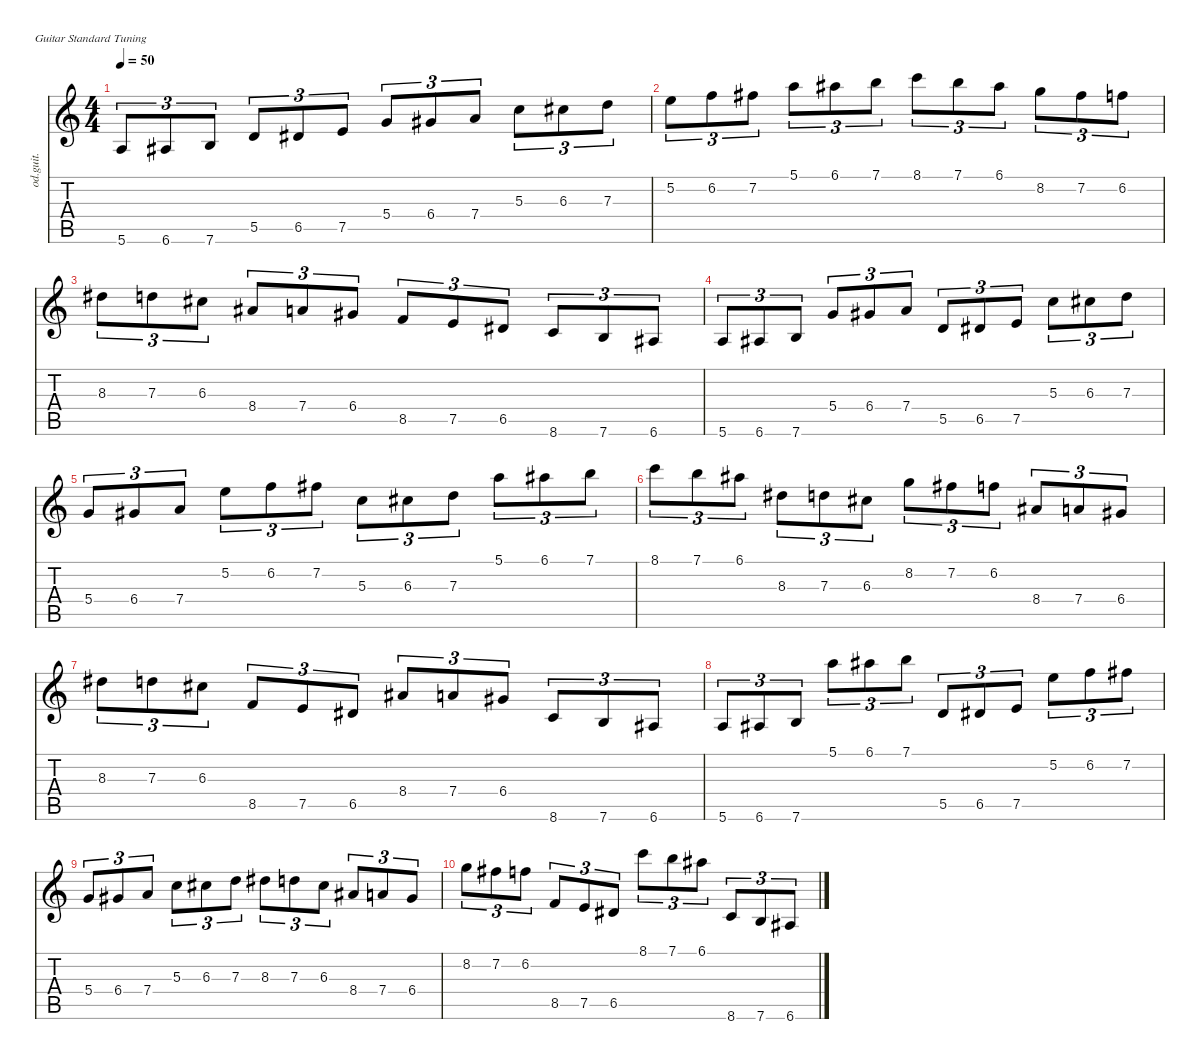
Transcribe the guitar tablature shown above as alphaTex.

\defaultSystemsLayout 4
\hideDynamics
\bracketExtendMode nobrackets
\track ("Overdriven Guitar" "od.guit.") {instrument overdrivenguitar}
\staff {score tabs}
\tuning (E4 B3 G3 D3 A2 E2)
\ts (4 4)
\tempo 50
\clef g2
\ks c
5.6.8{tu (3 2) dy mf instrument overdrivenguitar beam Up} 6.6{acc #}.8{tu (3 2) beam Up} 7.6.8{tu (3 2) beam Up} 5.5.8{tu (3 2) beam Up} 6.5{acc #}.8{tu (3 2) beam Up} 7.5.8{tu (3 2) beam Up} 5.4.8{tu (3 2) beam Up} 6.4{acc #}.8{tu (3 2) beam Up} 7.4.8{tu (3 2) beam Up} 5.3.8{tu (3 2) beam Down} 6.3{acc #}.8{tu (3 2) beam Down} 7.3.8{tu (3 2) beam Down} |
5.2.8{tu (3 2) beam Down} 6.2.8{tu (3 2) beam Down} 7.2{acc #}.8{tu (3 2) beam Down} 5.1.8{tu (3 2) beam Down} 6.1{acc #}.8{tu (3 2) beam Down} 7.1.8{tu (3 2) beam Down} 8.1.8{tu (3 2) beam Down} 7.1.8{tu (3 2) beam Down} 6.1{acc #}.8{tu (3 2) beam Down} 8.2.8{tu (3 2) beam Down} 7.2{acc #}.8{tu (3 2) beam Down} 6.2.8{tu (3 2) beam Down} |
8.3{acc #}.8{tu (3 2) beam Down} 7.3.8{tu (3 2) beam Down} 6.3{acc #}.8{tu (3 2) beam Down} 8.4{acc #}.8{tu (3 2) beam Up} 7.4.8{tu (3 2) beam Up} 6.4{acc #}.8{tu (3 2) beam Up} 8.5.8{tu (3 2) beam Up} 7.5.8{tu (3 2) beam Up} 6.5{acc #}.8{tu (3 2) beam Up} 8.6.8{tu (3 2) beam Up} 7.6.8{tu (3 2) beam Up} 6.6{acc #}.8{tu (3 2) beam Up} |
5.6.8{tu (3 2) beam Up} 6.6{acc #}.8{tu (3 2) beam Up} 7.6.8{tu (3 2) beam Up} 5.4.8{tu (3 2) beam Up} 6.4{acc #}.8{tu (3 2) beam Up} 7.4.8{tu (3 2) beam Up} 5.5.8{tu (3 2) beam Up} 6.5{acc #}.8{tu (3 2) beam Up} 7.5.8{tu (3 2) beam Up} 5.3.8{tu (3 2) beam Down} 6.3{acc #}.8{tu (3 2) beam Down} 7.3.8{tu (3 2) beam Down} |
5.4.8{tu (3 2) beam Up} 6.4{acc #}.8{tu (3 2) beam Up} 7.4.8{tu (3 2) beam Up} 5.2.8{tu (3 2) beam Down} 6.2.8{tu (3 2) beam Down} 7.2{acc #}.8{tu (3 2) beam Down} 5.3.8{tu (3 2) beam Down} 6.3{acc #}.8{tu (3 2) beam Down} 7.3.8{tu (3 2) beam Down} 5.1.8{tu (3 2) beam Down} 6.1{acc #}.8{tu (3 2) beam Down} 7.1.8{tu (3 2) beam Down} |
8.1.8{tu (3 2) beam Down} 7.1.8{tu (3 2) beam Down} 6.1{acc #}.8{tu (3 2) beam Down} 8.3{acc #}.8{tu (3 2) beam Down} 7.3.8{tu (3 2) beam Down} 6.3{acc #}.8{tu (3 2) beam Down} 8.2.8{tu (3 2) beam Down} 7.2{acc #}.8{tu (3 2) beam Down} 6.2.8{tu (3 2) beam Down} 8.4{acc #}.8{tu (3 2) beam Up} 7.4.8{tu (3 2) beam Up} 6.4{acc #}.8{tu (3 2) beam Up} |
8.3{acc #}.8{tu (3 2) beam Down} 7.3.8{tu (3 2) beam Down} 6.3{acc #}.8{tu (3 2) beam Down} 8.5.8{tu (3 2) beam Up} 7.5.8{tu (3 2) beam Up} 6.5{acc #}.8{tu (3 2) beam Up} 8.4{acc #}.8{tu (3 2) beam Up} 7.4.8{tu (3 2) beam Up} 6.4{acc #}.8{tu (3 2) beam Up} 8.6.8{tu (3 2) beam Up} 7.6.8{tu (3 2) beam Up} 6.6{acc #}.8{tu (3 2) beam Up} |
5.6.8{tu (3 2) beam Up} 6.6{acc #}.8{tu (3 2) beam Up} 7.6.8{tu (3 2) beam Up} 5.1.8{tu (3 2) beam Down} 6.1{acc #}.8{tu (3 2) beam Down} 7.1.8{tu (3 2) beam Down} 5.5.8{tu (3 2) beam Up} 6.5{acc #}.8{tu (3 2) beam Up} 7.5.8{tu (3 2) beam Up} 5.2.8{tu (3 2) beam Down} 6.2.8{tu (3 2) beam Down} 7.2{acc #}.8{tu (3 2) beam Down} |
5.4.8{tu (3 2) beam Up} 6.4{acc #}.8{tu (3 2) beam Up} 7.4.8{tu (3 2) beam Up} 5.3.8{tu (3 2) beam Down} 6.3{acc #}.8{tu (3 2) beam Down} 7.3.8{tu (3 2) beam Down} 8.3{acc #}.8{tu (3 2) beam Down} 7.3.8{tu (3 2) beam Down} 6.3{acc #}.8{tu (3 2) beam Down} 8.4{acc #}.8{tu (3 2) beam Up} 7.4.8{tu (3 2) beam Up} 6.4{acc #}.8{tu (3 2) beam Up} |
8.2.8{tu (3 2) beam Down} 7.2{acc #}.8{tu (3 2) beam Down} 6.2.8{tu (3 2) beam Down} 8.5.8{tu (3 2) beam Up} 7.5.8{tu (3 2) beam Up} 6.5{acc #}.8{tu (3 2) beam Up} 8.1.8{tu (3 2) beam Down} 7.1.8{tu (3 2) beam Down} 6.1{acc #}.8{tu (3 2) beam Down} 8.6.8{tu (3 2) beam Up} 7.6.8{tu (3 2) beam Up} 6.6{acc #}.8{tu (3 2) beam Up}
